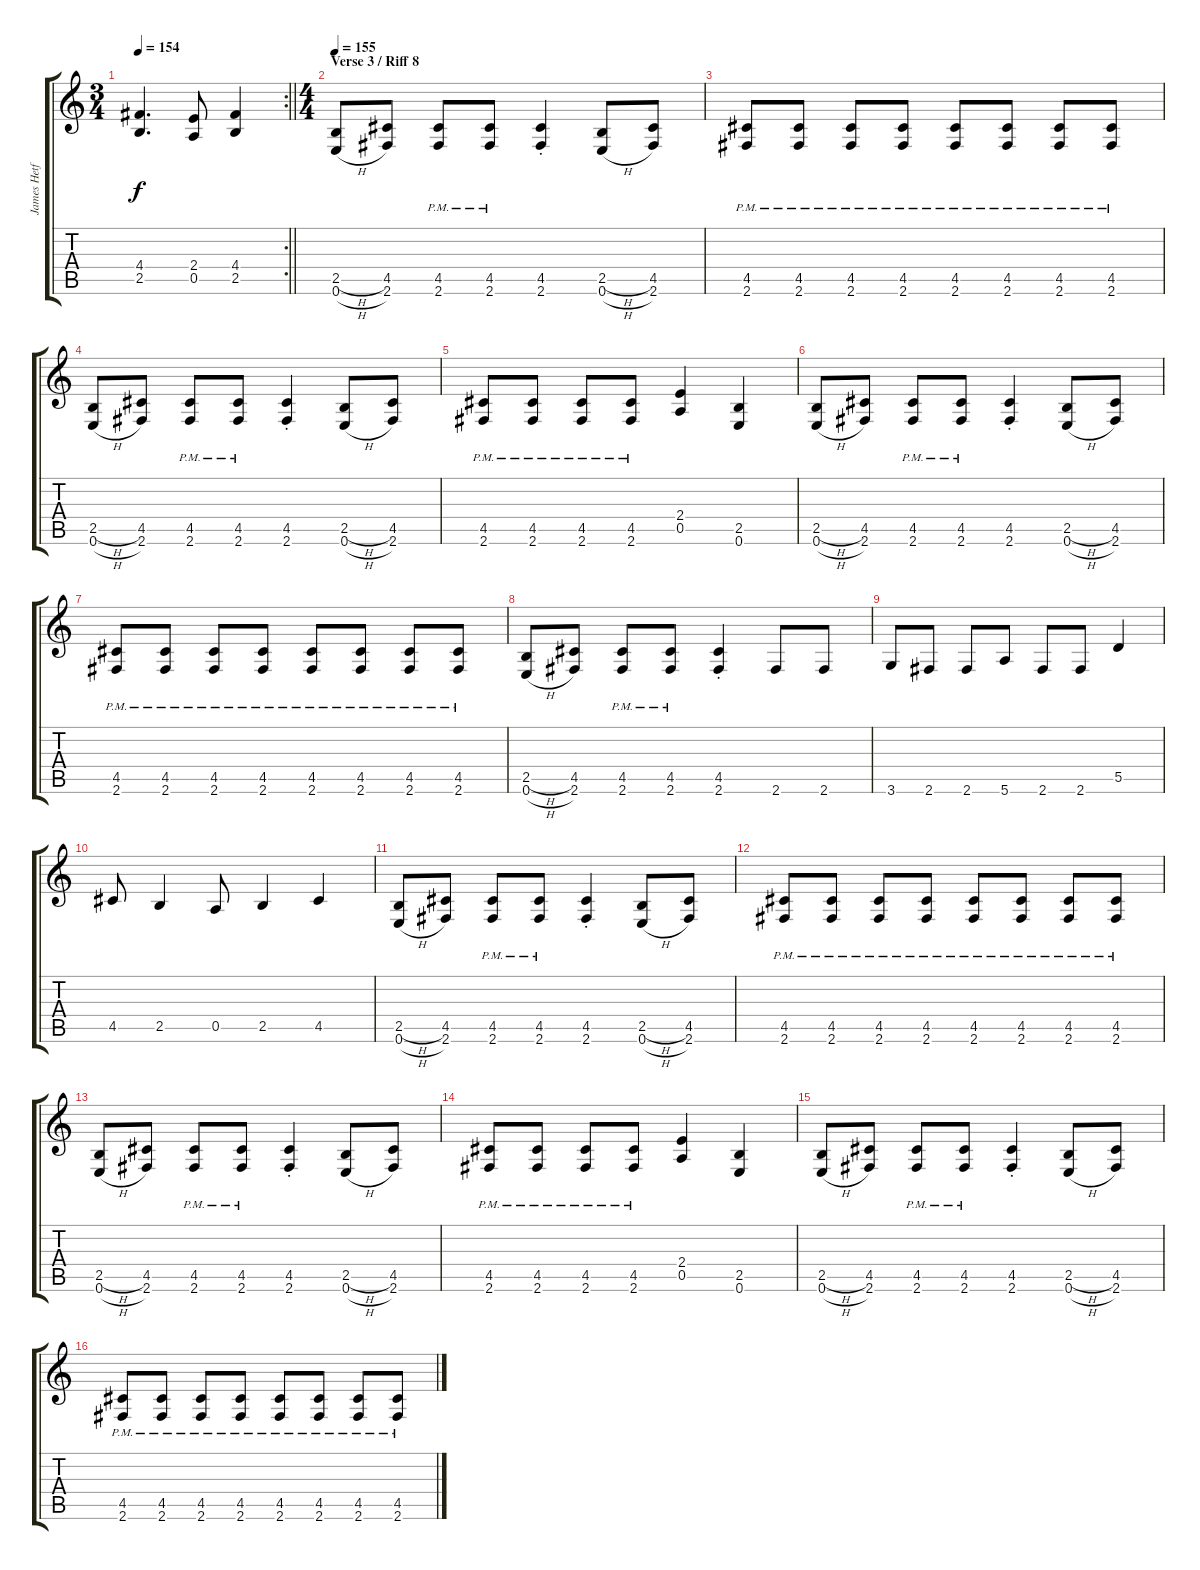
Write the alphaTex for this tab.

\track ("James Hetfield Riff" "James Hetf") {instrument distortionguitar}
\staff {score tabs}
\tuning (E4 B3 G3 D3 A2 E2) {hide}
\rc 2
\ts (3 4)
\tempo 154
\clef g2
\barLineRight lightlight
\ks c
(4.4 2.5).4{d dy f} (2.4 0.5).8 (4.4 2.5).4 |
\ts (4 4)
\section ("" "Verse 3 / Riff 8")
\tempo 154
\tempo 155
(2.5{h} 0.6{h}).8 (4.5 2.6).8 (4.5{pm} 2.6{pm}).8 (4.5{pm} 2.6{pm}).8 (4.5{st} 2.6{st}).4 (2.5{h} 0.6{h}).8 (4.5 2.6).8 |
(4.5{pm} 2.6{pm}).8 (4.5{pm} 2.6{pm}).8 (4.5{pm} 2.6{pm}).8 (4.5{pm} 2.6{pm}).8 (4.5{pm} 2.6{pm}).8 (4.5{pm} 2.6{pm}).8 (4.5{pm} 2.6{pm}).8 (4.5{pm} 2.6{pm}).8 |
(2.5{h} 0.6{h}).8 (4.5 2.6).8 (4.5{pm} 2.6{pm}).8 (4.5{pm} 2.6{pm}).8 (4.5{st} 2.6{st}).4 (2.5{h} 0.6{h}).8 (4.5 2.6).8 |
(4.5{pm} 2.6{pm}).8 (4.5{pm} 2.6{pm}).8 (4.5{pm} 2.6{pm}).8 (4.5{pm} 2.6{pm}).8 (2.4 0.5).4 (2.5 0.6).4 |
(2.5{h} 0.6{h}).8 (4.5 2.6).8 (4.5{pm} 2.6{pm}).8 (4.5{pm} 2.6{pm}).8 (4.5{st} 2.6{st}).4 (2.5{h} 0.6{h}).8 (4.5 2.6).8 |
(4.5{pm} 2.6{pm}).8 (4.5{pm} 2.6{pm}).8 (4.5{pm} 2.6{pm}).8 (4.5{pm} 2.6{pm}).8 (4.5{pm} 2.6{pm}).8 (4.5{pm} 2.6{pm}).8 (4.5{pm} 2.6{pm}).8 (4.5{pm} 2.6{pm}).8 |
(2.5{h} 0.6{h}).8 (4.5 2.6).8 (4.5{pm} 2.6{pm}).8 (4.5{pm} 2.6{pm}).8 (4.5{st} 2.6{st}).4 2.6.8 2.6.8 |
3.6.8 2.6.8 2.6.8 5.6.8 2.6.8 2.6.8 5.5.4 |
4.5.8 2.5.4 0.5.8 2.5.4 4.5.4 |
(2.5{h} 0.6{h}).8 (4.5 2.6).8 (4.5{pm} 2.6{pm}).8 (4.5{pm} 2.6{pm}).8 (4.5{st} 2.6{st}).4 (2.5{h} 0.6{h}).8 (4.5 2.6).8 |
(4.5{pm} 2.6{pm}).8 (4.5{pm} 2.6{pm}).8 (4.5{pm} 2.6{pm}).8 (4.5{pm} 2.6{pm}).8 (4.5{pm} 2.6{pm}).8 (4.5{pm} 2.6{pm}).8 (4.5{pm} 2.6{pm}).8 (4.5{pm} 2.6{pm}).8 |
(2.5{h} 0.6{h}).8 (4.5 2.6).8 (4.5{pm} 2.6{pm}).8 (4.5{pm} 2.6{pm}).8 (4.5{st} 2.6{st}).4 (2.5{h} 0.6{h}).8 (4.5 2.6).8 |
(4.5{pm} 2.6{pm}).8 (4.5{pm} 2.6{pm}).8 (4.5{pm} 2.6{pm}).8 (4.5{pm} 2.6{pm}).8 (2.4 0.5).4 (2.5 0.6).4 |
(2.5{h} 0.6{h}).8 (4.5 2.6).8 (4.5{pm} 2.6{pm}).8 (4.5{pm} 2.6{pm}).8 (4.5{st} 2.6{st}).4 (2.5{h} 0.6{h}).8 (4.5 2.6).8 |
(4.5{pm} 2.6{pm}).8 (4.5{pm} 2.6{pm}).8 (4.5{pm} 2.6{pm}).8 (4.5{pm} 2.6{pm}).8 (4.5{pm} 2.6{pm}).8 (4.5{pm} 2.6{pm}).8 (4.5{pm} 2.6{pm}).8 (4.5{pm} 2.6{pm}).8
